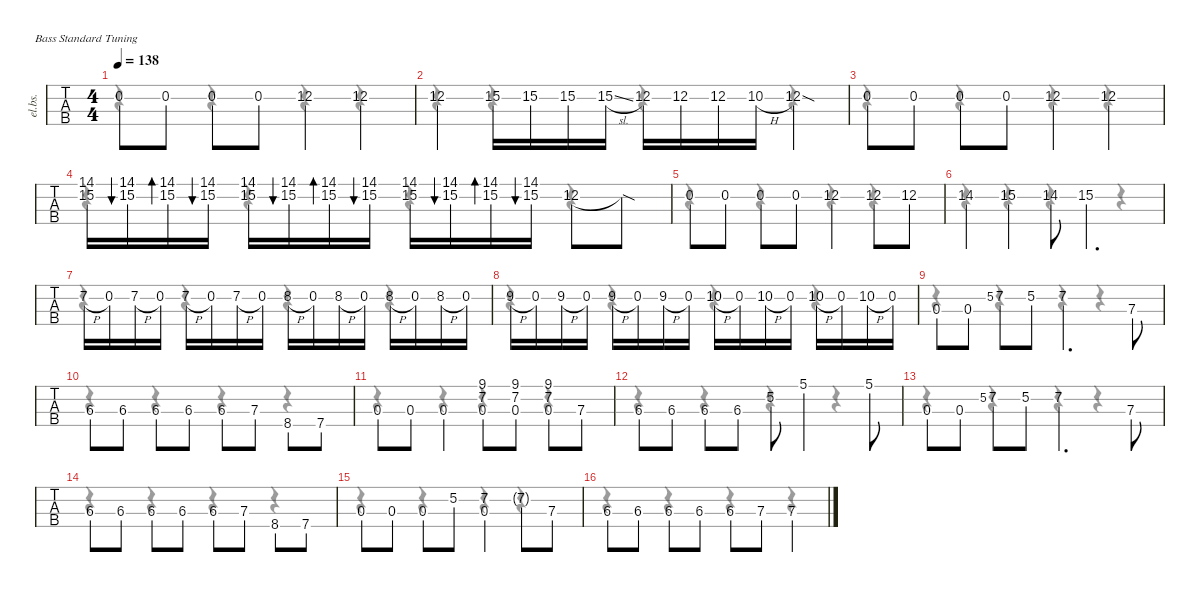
\defaultSystemsLayout 4
\hideDynamics
\bracketExtendMode nobrackets
\track ("Cliff Burton (clean)" "el.bs.") {instrument electricbassfinger}
\staff {tabs}
\tuning (G2 D2 A1 E1)
\voice
\ts (4 4)
\tempo 138
\clef f4
\ks c
0.2.8{dy f beam Up} 0.2.8{beam Up} 0.2.8{beam Up} 0.2.8{beam Up} 12.2.4{beam Up} 12.2.4{beam Up} |
12.2.4{beam Up} 15.2.16{beam Up} 15.2.16{beam Up} 15.2.16{beam Up} 15.2{sl}.16{beam Up} 12.2.16{beam Up} 12.2.16{beam Up} 12.2.16{beam Up} 10.2{h}.16{beam Up} 12.2{sod}.4{beam Up} |
0.2.8{beam Up} 0.2.8{beam Up} 0.2.8{beam Up} 0.2.8{beam Up} 12.2.4{beam Up} 12.2.4{beam Up} |
(14.1 15.2).16{beam Up} (14.1 15.2).16{bu 120 beam Up} (14.1 15.2).16{bd 120 beam Up} (14.1 15.2).16{bu 120 beam Up} (14.1 15.2).16{beam Up} (14.1 15.2).16{bu 120 beam Up} (14.1 15.2).16{bd 120 beam Up} (14.1 15.2).16{bu 120 beam Up} (14.1 15.2).16{beam Up} (14.1 15.2).16{bu 120 beam Up} (14.1 15.2).16{bd 120 beam Up} (14.1 15.2).16{bu 120 beam Up} 12.2.8{beam Up} 12.2{sod t}.8{beam Up} |
0.2.8{beam Up} 0.2.8{beam Up} 0.2.8{beam Up} 0.2.8{beam Up} 12.2.4{beam Up} 12.2.8{beam Up} 12.2.8{beam Up} |
14.2.4{beam Up} 15.2.4{beam Up} 14.2.8{beam Up} 15.2.4{d beam Up} |
7.2{h}.16{beam Up} 0.2.16{beam Up} 7.2{h}.16{beam Up} 0.2.16{beam Up} 7.2{h}.16{beam Up} 0.2.16{beam Up} 7.2{h}.16{beam Up} 0.2.16{beam Up} 8.2{h acc #}.16{beam Up} 0.2.16{beam Up} 8.2{h acc #}.16{beam Up} 0.2.16{beam Up} 8.2{h acc #}.16{beam Up} 0.2.16{beam Up} 8.2{h acc #}.16{beam Up} 0.2.16{beam Up} |
9.2{h}.16{beam Up} 0.2.16{beam Up} 9.2{h}.16{beam Up} 0.2.16{beam Up} 9.2{h}.16{beam Up} 0.2.16{beam Up} 9.2{h}.16{beam Up} 0.2.16{beam Up} 10.2{h}.16{beam Up} 0.2.16{beam Up} 10.2{h}.16{beam Up} 0.2.16{beam Up} 10.2{h}.16{beam Up} 0.2.16{beam Up} 10.2{h}.16{beam Up} 0.2.16{beam Up} |
0.3.8{beam Up} 0.3.8{beam Up} 5.2.8{gr dy ppp beam Up} 7.2.8{dy f beam Up} 5.2.8{beam Up} 7.2.4{d beam Up} 7.3.8{beam Up} |
6.3{acc #}.8{beam Up} 6.3{acc #}.8{beam Up} 6.3{acc #}.8{beam Up} 6.3{acc #}.8{beam Up} 6.3{acc #}.8{beam Up} 7.3.8{beam Up} 8.4.8{beam Up} 7.4.8{beam Up} |
0.3.8{beam Up} 0.3.8{beam Up} 0.3.4{beam Up} (9.1 7.2 0.3).8{beam Up} (9.1 7.2 0.3).8{beam Up} (9.1 7.2 0.3).8{beam Up} 7.3.8{beam Up} |
6.3{acc #}.8{beam Up} 6.3{acc #}.8{beam Up} 6.3{acc #}.8{beam Up} 6.3{acc #}.8{beam Up} 5.2.8{beam Up} 5.1.4{beam Up} 5.1.8{beam Up} |
0.3.8{beam Up} 0.3.8{beam Up} 5.2.8{gr dy ppp beam Up} 7.2.8{dy f beam Up} 5.2.8{beam Up} 7.2.4{d beam Up} 7.3.8{beam Up} |
6.3{acc #}.8{beam Up} 6.3{acc #}.8{beam Up} 6.3{acc #}.8{beam Up} 6.3{acc #}.8{beam Up} 6.3{acc #}.8{beam Up} 7.3.8{beam Up} 8.4.8{beam Up} 7.4.8{beam Up} |
0.3.8{beam Up} 0.3.8{beam Up} 0.3.8{beam Up} 5.2.8{beam Up} (7.2 0.3).4{beam Up} 7.2{g}.8{dy fff beam Up} 7.3.8{dy f beam Up} |
6.3{acc #}.8{beam Up} 6.3{acc #}.8{beam Up} 6.3{acc #}.8{beam Up} 6.3{acc #}.8{beam Up} 6.3{acc #}.8{beam Up} 7.3.8{beam Up} 7.3.4{beam Up}
\voice
\clef f4
\ottava regular
\simile none
\ks c
r.4{dy mf beam Down} r.4{beam Down} r.4{beam Down} r.4{beam Down} |
r.4{beam Down} r.4{beam Down} r.4{beam Down} r.4{beam Down} |
r.4{beam Down} r.4{beam Down} r.4{beam Down} r.4{beam Down} |
r.4{beam Down} r.4{beam Down} r.4{beam Down} r.4{beam Down} |
r.4{beam Down} r.4{beam Down} r.4{beam Down} r.4{beam Down} |
r.4{beam Down} r.4{beam Down} r.4{beam Down} r.4{beam Down} |
r.4{beam Down} r.4{beam Down} r.4{beam Down} r.4{beam Down} |
r.4{beam Down} r.4{beam Down} r.4{beam Down} r.4{beam Down} |
r.4{beam Down} r.4{beam Down} r.4{beam Down} r.4{beam Down} |
r.4{beam Down} r.4{beam Down} r.4{beam Down} r.4{beam Down} |
r.4{beam Down} r.4{beam Down} r.4{beam Down} r.4{beam Down} |
r.4{beam Down} r.4{beam Down} r.4{beam Down} r.4{beam Down} |
r.4{beam Down} r.4{beam Down} r.4{beam Down} r.4{beam Down} |
r.4{beam Down} r.4{beam Down} r.4{beam Down} r.4{beam Down} |
r.4{beam Down} r.4{beam Down} r.4{beam Down} r.4{beam Down} |
r.4{beam Down} r.4{beam Down} r.4{beam Down} r.4{beam Down}
